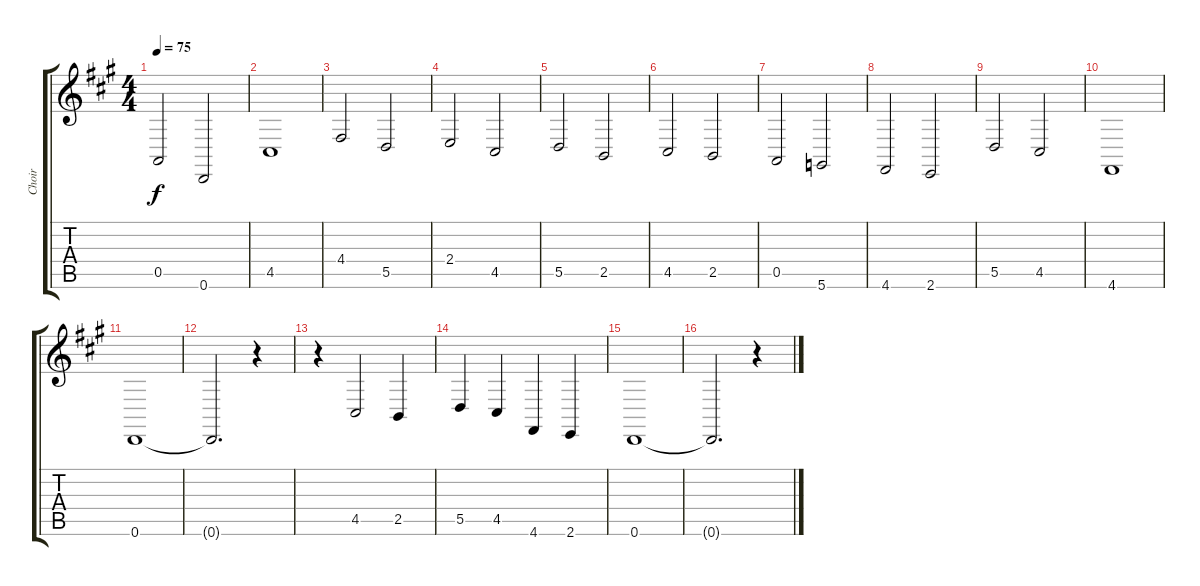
\track ("Choir" "Choir") {instrument choiraahs}
\staff {score tabs}
\tuning (E4 B3 G3 D3 A2 D2) {hide}
\ts (4 4)
\tempo 75
\clef g2
\ks f#minor
0.5.2{dy f} 0.6.2 |
4.5.1 |
4.4.2 5.5.2 |
2.4.2 4.5.2 |
5.5.2 2.5.2 |
4.5.2 2.5.2 |
0.5.2 5.6.2 |
4.6.2 2.6.2 |
5.5.2 4.5.2 |
4.6.1 |
0.6.1 |
0.6{t}.2{d} r.4 |
r.4 4.5.2 2.5.4 |
5.5.4 4.5.4 4.6.4 2.6.4 |
0.6.1 |
0.6{t}.2{d} r.4
